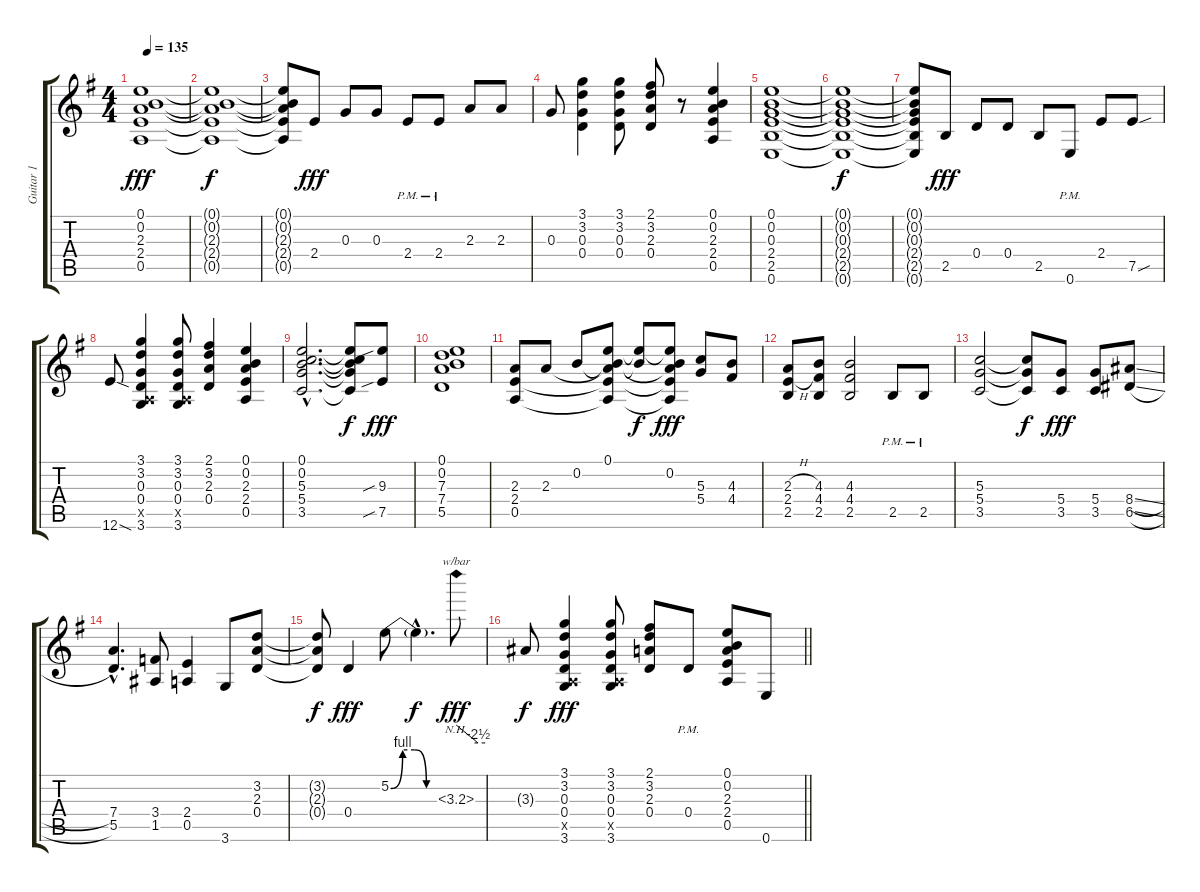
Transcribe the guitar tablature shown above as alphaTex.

\track ("Guitar 1" "Guitar 1") {instrument distortionguitar}
\staff {score tabs}
\tuning (E4 B3 G3 D3 A2 E2) {hide}
\ts (4 4)
\tempo 135
\clef g2
\ks g
(0.1 0.2 2.3 2.4 0.5).1{dy fff} |
(0.1{t} 0.2{t} 2.3{t} 2.4{t} 0.5{t}).1{dy f} |
(0.1{t} 0.2{t} 2.3{t} 2.4{t} 0.5{t}).8 2.4.8{dy fff} 0.3.8 0.3.8 2.4{pm}.8 2.4{pm}.8 2.3.8 2.3.8 |
0.3.8 (3.1 3.2 0.3 0.4).4 (3.1 3.2 0.3 0.4).8 (2.1 3.2 2.3 0.4).8 r.8 (0.1 0.2 2.3 2.4 0.5).4 |
(0.1 0.2 0.3 2.4 2.5 0.6).1 |
(0.1{t} 0.2{t} 0.3{t} 2.4{t} 2.5{t} 0.6{t}).1{dy f} |
(0.1{t} 0.2{t} 0.3{t} 2.4{t} 2.5{t} 0.6{t}).8 2.5.8{dy fff} 0.4.8 0.4.8 2.5.8 0.6{pm}.8 2.4.8 7.5{sou}.8 |
12.6{sod}.8 (3.1 3.2 0.3 0.4 0.5{x} 3.6).4 (3.1 3.2 0.3 0.4 0.5{x} 3.6).8 (2.1 3.2 2.3 0.4).4 (0.1 0.2 2.3 2.4 0.5).4 |
(0.1{hac} 0.2{hac} 5.3{hac} 5.4{hac} 3.5{hac}).2{d} (0.1{t} 0.2{t} 5.3{t} 5.4{t} 3.5{t}).8{dy f} (9.3{sib} 7.5{sib}).8{dy fff} |
(0.1 0.2 7.3 7.4 5.5).1 |
(2.3 2.4 0.5).8 2.3.8 0.2.8 (0.1 0.2{t} 2.3{t} 2.4{t} 0.5{t}).8 (0.1{t} 0.2{t}).8{dy f} (0.1{t} 0.2 2.3{t} 2.4{t} 0.5{t}).8{dy fff} (5.3 5.4).8 (4.3 4.4).8 |
(2.3{h} 2.4{h} 2.5).8 (4.3 4.4 2.5).8 (4.3 4.4 2.5).2 2.5{pm}.8 2.5{pm}.8 |
(5.3 5.4 3.5).2 (5.3{t} 5.4{t} 3.5{t}).8{dy f} (5.4 3.5).8{dy fff} (5.4 3.5).8 (8.4{sl} 6.5{sl}).8 |
(7.4{hac} 5.5{hac}).4{d} (3.4 1.5).8 (2.4 0.5).4 3.6.8 (3.2 2.3 0.4).8 |
(3.2{t} 2.3{t} 0.4{t}).8{dy f} 0.4.4{dy fff} 5.2{be (custom 0 0 15 4 30 4 45 0 60 0)}.8 5.2{hac t}.4{d dy f} 3.3{nh}.8{tbe (custom default 0 0 45 -10 60 -10) dy fff volume 0} |
\barLineRight lightlight
3.3{t}.8{dy f} (3.1 3.2 0.3 0.4 0.5{x} 3.6).4{dy fff volume 13} (3.1 3.2 0.3 0.4 0.5{x} 3.6).8 (2.1 3.2 2.3 0.4).8 0.4{pm}.8 (0.1 0.2 2.3 2.4 0.5).8 0.6.8
